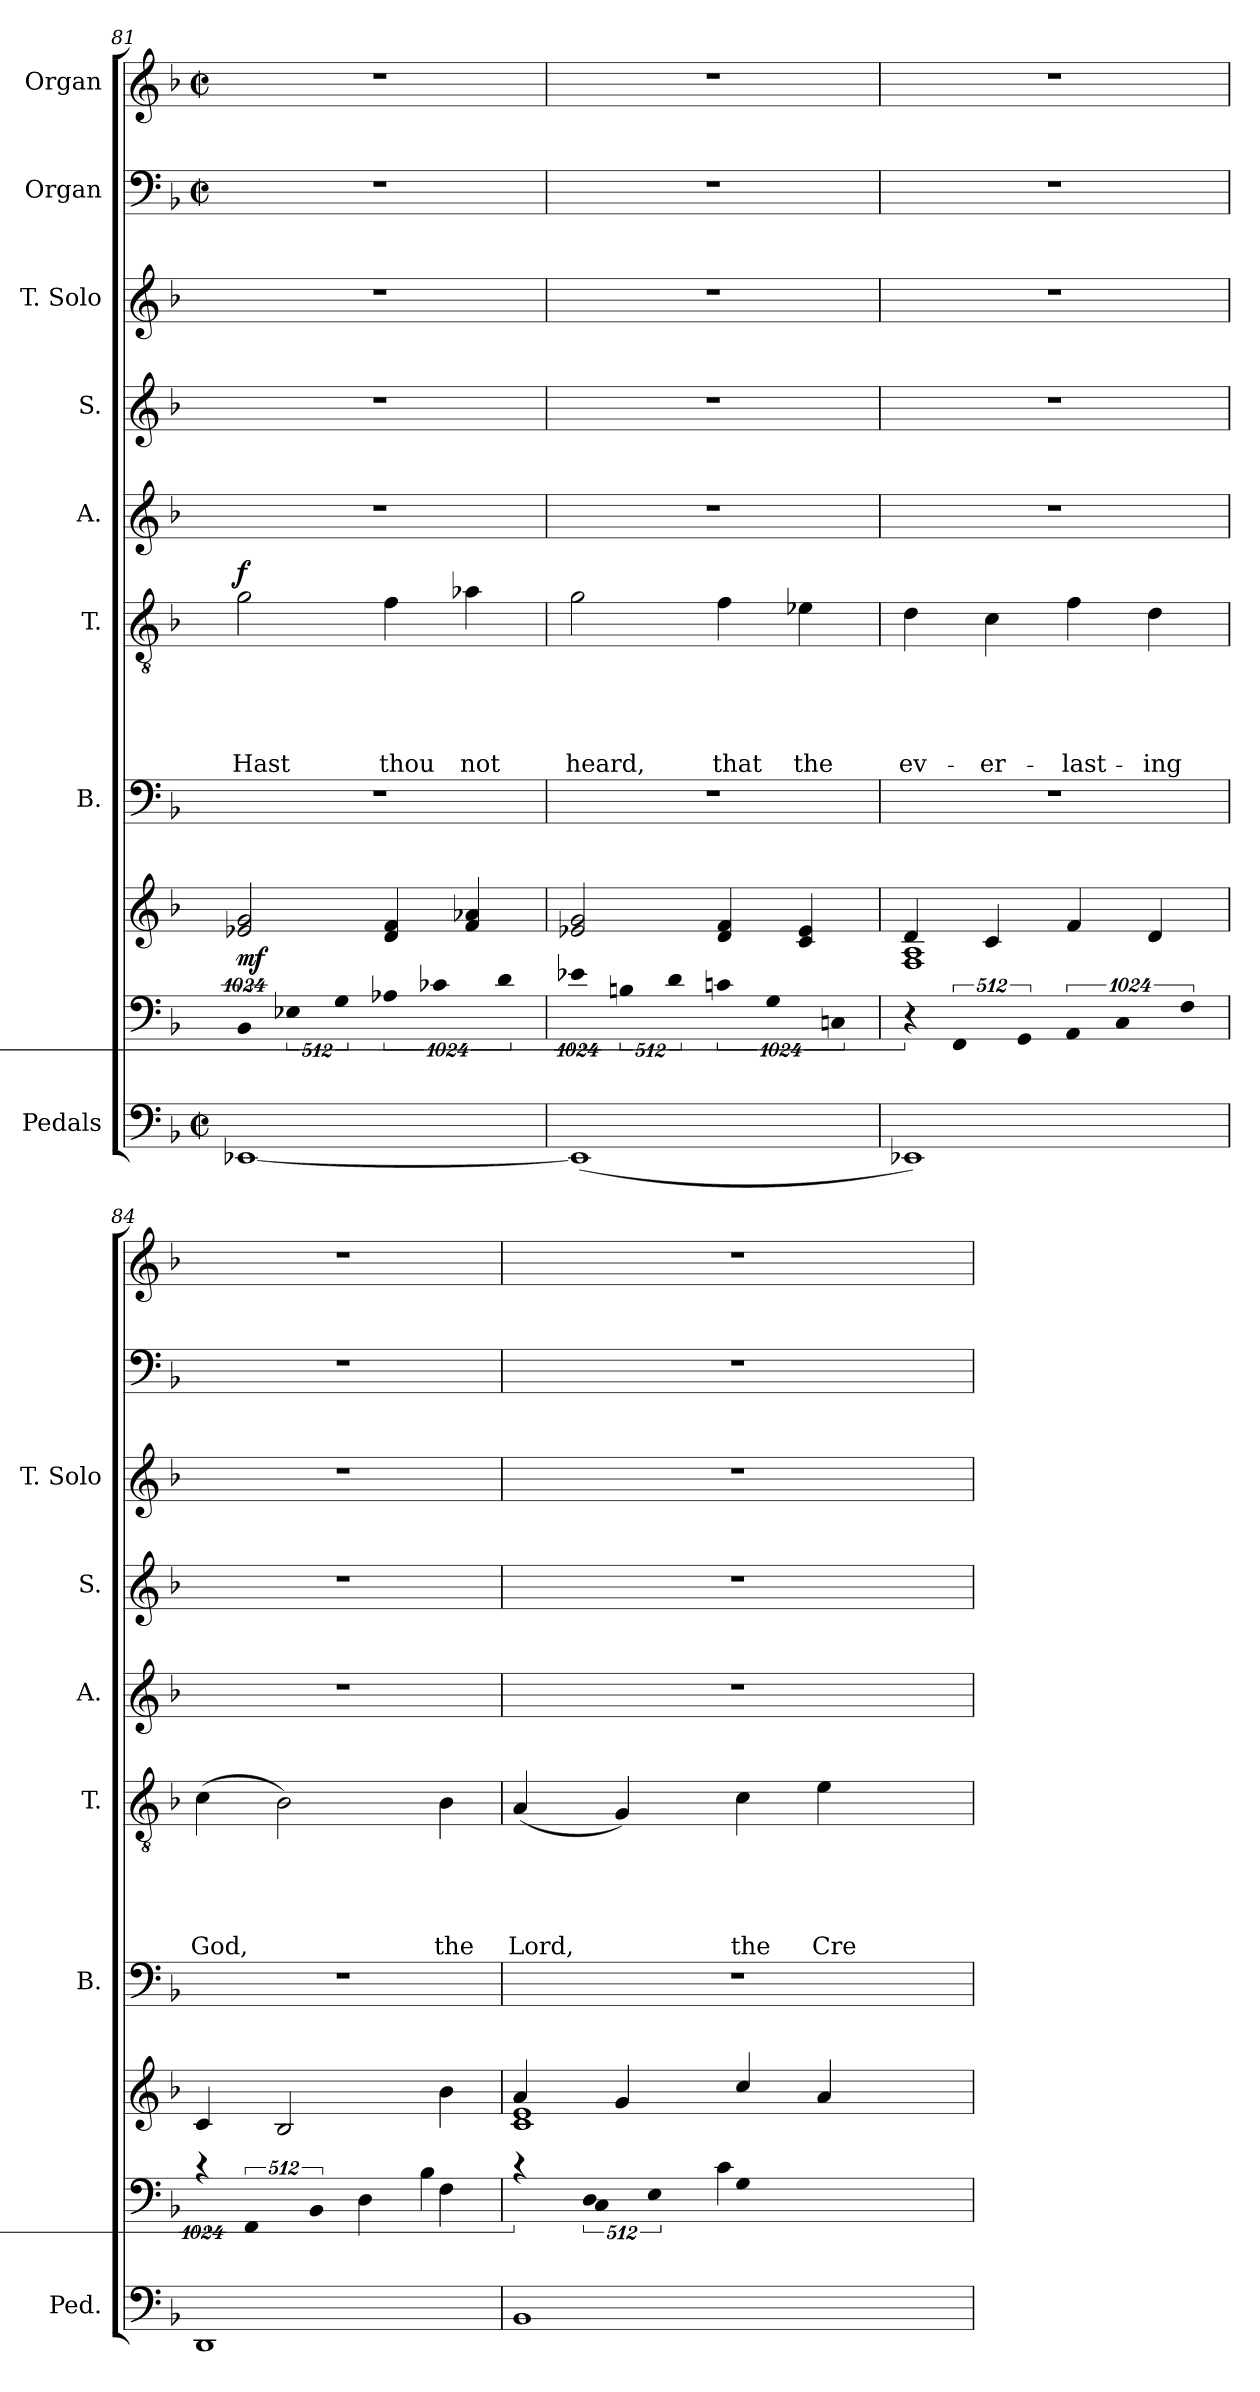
**kern	**kern	**dynam	**kern	**kern	**kern	**text	**text	**text	**text	**text	**dynam	**kern	**kern	**kern	**kern	**kern
*part10	*part9	*part9	*part8	*part7	*part6	*part6	*part6	*part6	*part6	*part6	*part6	*part5	*part4	*part3	*part2	*part1
*staff10	*staff9	*staff9	*staff8	*staff7	*staff6	*staff6	*staff6	*staff6	*staff6	*staff6	*staff6	*staff5	*staff4	*staff3	*staff2	*staff1
*I"Pedals	*	*	*	*I"B.	*I"T.	*	*	*	*	*	*	*I"A.	*I"S.	*I"T. Solo	*I"Organ	*I"Organ
*I'Ped.	*	*	*	*I'B.	*I'T.	*	*	*	*	*	*	*I'A.	*I'S.	*I'T. Solo	*	*
*clefF4	*clefF4	*	*clefG2	*clefF4	*clefGv2	*	*	*	*	*	*	*clefG2	*clefG2	*clefG2	*clefF4	*clefG2
*k[b-]	*k[b-]	*	*k[b-]	*k[b-]	*k[b-]	*	*	*	*	*	*	*k[b-]	*k[b-]	*k[b-]	*k[b-]	*k[b-]
*F:	*F:	*	*F:	*F:	*F:	*	*	*	*	*	*	*F:	*F:	*F:	*F:	*F:
*M2/2	*	*	*	*	*	*	*	*	*	*	*	*	*	*	*M2/2	*M2/2
*met(c|)	*	*	*	*	*	*	*	*	*	*	*	*	*	*	*met(c|)	*met(c|)
=81	=81	=81	=81	=81	=81	=81	=81	=81	=81	=81	=81	=81	=81	=81	=81	=81
!	!LO:N:vis=4	!LO:DY:a	!	!	!	!	!	!	!	!LO:LY:b	!LO:DY:a	!	!	!	!	!
[<1EE-X	4096%683BB-/	mf	2e-X/ 2g/	1r	2g\	.	.	.	.	Hast	f	1r	1r	1r	1r	1r
!	!LO:N:vis=4	!	!	!	!	!	!	!	!	!	!	!	!	!	!	!
.	2048%341E-X\	.	.	.	.	.	.	.	.	.	.	.	.	.	.	.
!	!LO:N:vis=4	!	!	!	!	!	!	!	!	!	!	!	!	!	!	!
.	4096%683G\	.	.	.	.	.	.	.	.	.	.	.	.	.	.	.
!	!LO:N:vis=4	!	!	!	!	!	!	!	!	!LO:LY:b	!	!	!	!	!	!
.	4096%683A-X\	.	4d/ 4f/	.	4f\	.	.	.	.	thou	.	.	.	.	.	.
!	!LO:N:vis=4	!	!	!	!	!	!	!	!	!	!	!	!	!	!	!
.	2048%341c-X\	.	.	.	.	.	.	.	.	.	.	.	.	.	.	.
!	!	!	!	!	!	!	!	!	!	!LO:LY:b	!	!	!	!	!	!
.	.	.	4f/ 4a-X/	.	4a-X\	.	.	.	.	not	.	.	.	.	.	.
!	!LO:N:vis=4	!	!	!	!	!	!	!	!	!	!	!	!	!	!	!
.	4096%683d\	.	.	.	.	.	.	.	.	.	.	.	.	.	.	.
=82	=82	=82	=82	=82	=82	=82	=82	=82	=82	=82	=82	=82	=82	=82	=82	=82
!	!LO:N:vis=4	!	!	!	!	!	!	!	!	!LO:LY:b	!	!	!	!	!	!
(<1EE-]	4096%683e-X\	.	2e-X/ 2g/	1r	2g\	.	.	.	.	heard,	.	1r	1r	1r	1r	1r
!	!LO:N:vis=4	!	!	!	!	!	!	!	!	!	!	!	!	!	!	!
.	2048%341Bn\	.	.	.	.	.	.	.	.	.	.	.	.	.	.	.
!	!LO:N:vis=4	!	!	!	!	!	!	!	!	!	!	!	!	!	!	!
.	4096%683d\	.	.	.	.	.	.	.	.	.	.	.	.	.	.	.
!	!LO:N:vis=4	!	!	!	!	!	!	!	!	!LO:LY:b	!	!	!	!	!	!
.	4096%683cn\	.	4d/ 4f/	.	4f\	.	.	.	.	that	.	.	.	.	.	.
!	!LO:N:vis=4	!	!	!	!	!	!	!	!	!	!	!	!	!	!	!
.	2048%341G\	.	.	.	.	.	.	.	.	.	.	.	.	.	.	.
!	!	!	!	!	!	!	!	!	!	!LO:LY:b	!	!	!	!	!	!
.	.	.	4c/ 4e-/	.	4e-X\	.	.	.	.	the	.	.	.	.	.	.
!	!LO:N:vis=4	!	!	!	!	!	!	!	!	!	!	!	!	!	!	!
.	4096%683Cn/	.	.	.	.	.	.	.	.	.	.	.	.	.	.	.
!!LO:LB:g=z
=83	=83	=83	=83	=83	=83	=83	=83	=83	=83	=83	=83	=83	=83	=83	=83	=83
!	!LO:N:vis=4	!	!	!	!	!	!	!	!	!LO:LY:b	!	!	!	!	!	!
*	*	*	*^	*	*	*	*	*	*	*	*	*	*	*	*	*
1EE-X)	4096%683r	.	4d/	1F 1A	1r	4d\	.	.	.	.	ev-	.	1r	1r	1r	1r	1r
!	!LO:N:vis=4	!	!	!	!	!	!	!	!	!	!	!	!	!	!	!	!
.	2048%341FF/	.	.	.	.	.	.	.	.	.	.	.	.	.	.	.	.
!	!	!	!	!	!	!	!	!	!	!	!LO:LY:b	!	!	!	!	!	!
.	.	.	4c/	.	.	4c\	.	.	.	.	-er-	.	.	.	.	.	.
!	!LO:N:vis=4	!	!	!	!	!	!	!	!	!	!	!	!	!	!	!	!
.	4096%683GG/	.	.	.	.	.	.	.	.	.	.	.	.	.	.	.	.
!	!LO:N:vis=4	!	!	!	!	!	!	!	!	!	!LO:LY:b	!	!	!	!	!	!
.	4096%683AA/	.	4f/	.	.	4f\	.	.	.	.	-last-	.	.	.	.	.	.
!	!LO:N:vis=4	!	!	!	!	!	!	!	!	!	!	!	!	!	!	!	!
.	2048%341C/	.	.	.	.	.	.	.	.	.	.	.	.	.	.	.	.
!	!	!	!	!	!	!	!	!	!	!	!LO:LY:b	!	!	!	!	!	!
.	.	.	4d/	.	.	4d\	.	.	.	.	-ing	.	.	.	.	.	.
!	!LO:N:vis=4	!	!	!	!	!	!	!	!	!	!	!	!	!	!	!	!
.	4096%683F\	.	.	.	.	.	.	.	.	.	.	.	.	.	.	.	.
*	*	*	*v	*v	*	*	*	*	*	*	*	*	*	*	*	*	*
=84	=84	=84	=84	=84	=84	=84	=84	=84	=84	=84	=84	=84	=84	=84	=84	=84
!	!LO:N:vis=4	!	!	!	!	!	!	!	!	!LO:LY:b	!	!	!	!	!	!
*	*^	*	*	*	*	*	*	*	*	*	*	*	*	*	*	*
1DD	4096%683rc	2.ryy	.	4c/	1r	(>4c\	.	.	.	.	God,	.	1r	1r	1r	1r	1r
!	!LO:N:vis=4	!	!	!	!	!	!	!	!	!	!	!	!	!	!	!	!
.	2048%341FF/	.	.	.	.	.	.	.	.	.	.	.	.	.	.	.	.
.	.	.	.	2B-/	.	2B-\)	.	.	.	.	.	.	.	.	.	.	.
!	!LO:N:vis=4	!	!	!	!	!	!	!	!	!	!	!	!	!	!	!	!
.	4096%683BB-/	.	.	.	.	.	.	.	.	.	.	.	.	.	.	.	.
.	4D\	.	.	.	.	.	.	.	.	.	.	.	.	.	.	.	.
!	!	!	!	!	!	!	!	!	!	!	!LO:LY:b	!	!	!	!	!	!
.	4B-\	4F<\	.	4b-\	.	4B-\	.	.	.	.	the	.	.	.	.	.	.
=85	=85	=85	=85	=85	=85	=85	=85	=85	=85	=85	=85	=85	=85	=85	=85	=85	=85
!	!LO:N:vis=4	!	!	!	!	!	!	!	!	!	!LO:LY:b	!	!	!	!	!	!
*	*	*	*	*^	*	*	*	*	*	*	*	*	*	*	*	*	*
1BB-	4096%683rc	8ryy	.	4a/	1c 1e	1r	(<4A/	.	.	.	.	Lord,	.	1r	1r	1r	1r	1r
.	.	32ryy	.	.	.	.	.	.	.	.	.	.	.	.	.	.	.	.
.	.	128ryy	.	.	.	.	.	.	.	.	.	.	.	.	.	.	.	.
.	.	512ryy	.	.	.	.	.	.	.	.	.	.	.	.	.	.	.	.
.	.	2048.ryy	.	.	.	.	.	.	.	.	.	.	.	.	.	.	.	.
!	!LO:N:vis=4	!	!	!	!	!	!	!	!	!	!	!	!	!	!	!	!	!
*	*	*Xtuplet	*	*	*	*	*	*	*	*	*	*	*	*	*	*	*	*
!	!	!LO:N:vis=4	!	!	!	!	!	!	!	!	!	!	!	!	!	!	!	!
.	2048%341D\	4096%683C/	.	.	.	.	.	.	.	.	.	.	.	.	.	.	.	.
.	.	.	.	4g/	.	.	4G/)	.	.	.	.	.	.	.	.	.	.	.
!	!LO:N:vis=4	!	!	!	!	!	!	!	!	!	!	!	!	!	!	!	!	!
.	4096%683E\	.	.	.	.	.	.	.	.	.	.	.	.	.	.	.	.	.
.	.	8ryy	.	.	.	.	.	.	.	.	.	.	.	.	.	.	.	.
.	.	32ryy	.	.	.	.	.	.	.	.	.	.	.	.	.	.	.	.
.	.	128ryy	.	.	.	.	.	.	.	.	.	.	.	.	.	.	.	.
.	.	512ryy	.	.	.	.	.	.	.	.	.	.	.	.	.	.	.	.
.	.	2048ryy	.	.	.	.	.	.	.	.	.	.	.	.	.	.	.	.
!	!	!LO:N:vis=4	!	!	!	!	!	!	!	!	!	!LO:LY:b	!	!	!	!	!	!
.	4c\	4096%683G\	.	4cc/	.	.	4c\	.	.	.	.	the	.	.	.	.	.	.
.	.	4ryy	.	.	.	.	.	.	.	.	.	.	.	.	.	.	.	.
!	!	!	!	!	!	!	!	!	!	!	!	!LO:LY:b	!	!	!	!	!	!
.	4ryy	.	.	4a/	.	.	4e\	.	.	.	.	Cre-	.	.	.	.	.	.
.	.	16ryy	.	.	.	.	.	.	.	.	.	.	.	.	.	.	.	.
.	.	64ryy	.	.	.	.	.	.	.	.	.	.	.	.	.	.	.	.
.	.	256ryy	.	.	.	.	.	.	.	.	.	.	.	.	.	.	.	.
.	.	1024ryy	.	.	.	.	.	.	.	.	.	.	.	.	.	.	.	.
.	.	4096ryy	.	.	.	.	.	.	.	.	.	.	.	.	.	.	.	.
*	*v	*v	*	*	*	*	*	*	*	*	*	*	*	*	*	*	*	*
*	*	*	*v	*v	*	*	*	*	*	*	*	*	*	*	*	*	*
=	=	=	=	=	=	=	=	=	=	=	=	=	=	=	=	=
*-	*-	*-	*-	*-	*-	*-	*-	*-	*-	*-	*-	*-	*-	*-	*-	*-
